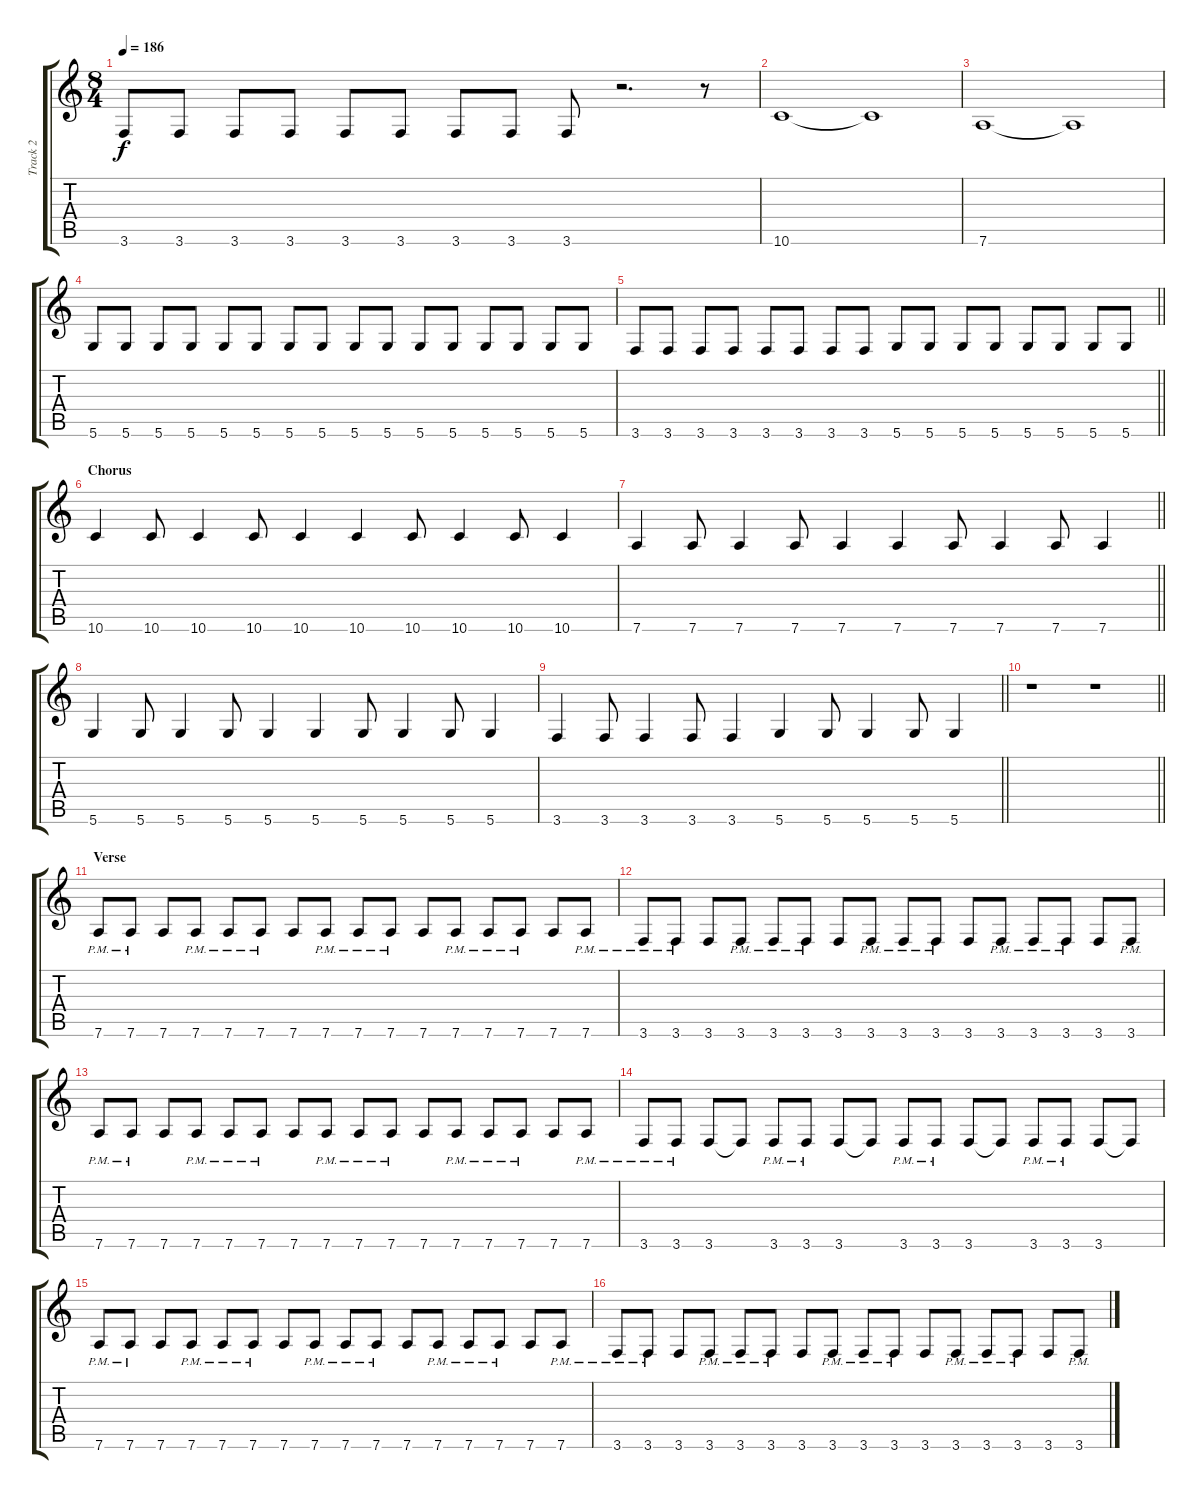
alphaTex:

\track ("Track 2" "Track 2") {instrument electricbasspick}
\staff {score tabs}
\tuning (E4 B3 G3 D3 A2 D2) {hide}
\ts (8 4)
\tempo 186
\clef g2
\ks c
3.6.8{dy f} 3.6.8 3.6.8 3.6.8 3.6.8 3.6.8 3.6.8 3.6.8 3.6.8 r.2{d} r.8 |
10.6.1 10.6{t}.1 |
7.6.1 7.6{t}.1 |
5.6.8 5.6.8 5.6.8 5.6.8 5.6.8 5.6.8 5.6.8 5.6.8 5.6.8 5.6.8 5.6.8 5.6.8 5.6.8 5.6.8 5.6.8 5.6.8 |
\barLineRight lightlight
3.6.8 3.6.8 3.6.8 3.6.8 3.6.8 3.6.8 3.6.8 3.6.8 5.6.8 5.6.8 5.6.8 5.6.8 5.6.8 5.6.8 5.6.8 5.6.8 |
\section ("" "Chorus")
10.6.4 10.6.8 10.6.4 10.6.8 10.6.4 10.6.4 10.6.8 10.6.4 10.6.8 10.6.4 |
\barLineRight lightlight
7.6.4 7.6.8 7.6.4 7.6.8 7.6.4 7.6.4 7.6.8 7.6.4 7.6.8 7.6.4 |
5.6.4 5.6.8 5.6.4 5.6.8 5.6.4 5.6.4 5.6.8 5.6.4 5.6.8 5.6.4 |
\barLineRight lightlight
3.6.4 3.6.8 3.6.4 3.6.8 3.6.4 5.6.4 5.6.8 5.6.4 5.6.8 5.6.4 |
\barLineRight lightlight
r.1 r.1 |
\section ("" "Verse")
7.6{pm}.8 7.6{pm}.8 7.6.8 7.6{pm}.8 7.6{pm}.8 7.6{pm}.8 7.6.8 7.6{pm}.8 7.6{pm}.8 7.6{pm}.8 7.6.8 7.6{pm}.8 7.6{pm}.8 7.6{pm}.8 7.6.8 7.6{pm}.8 |
3.6{pm}.8 3.6{pm}.8 3.6.8 3.6{pm}.8 3.6{pm}.8 3.6{pm}.8 3.6.8 3.6{pm}.8 3.6{pm}.8 3.6{pm}.8 3.6.8 3.6{pm}.8 3.6{pm}.8 3.6{pm}.8 3.6.8 3.6{pm}.8 |
7.6{pm}.8 7.6{pm}.8 7.6.8 7.6{pm}.8 7.6{pm}.8 7.6{pm}.8 7.6.8 7.6{pm}.8 7.6{pm}.8 7.6{pm}.8 7.6.8 7.6{pm}.8 7.6{pm}.8 7.6{pm}.8 7.6.8 7.6{pm}.8 |
3.6{pm}.8 3.6{pm}.8 3.6.8 3.6{t}.8 3.6{pm}.8 3.6{pm}.8 3.6.8 3.6{t}.8 3.6{pm}.8 3.6{pm}.8 3.6.8 3.6{t}.8 3.6{pm}.8 3.6{pm}.8 3.6.8 3.6{t}.8 |
7.6{pm}.8 7.6{pm}.8 7.6.8 7.6{pm}.8 7.6{pm}.8 7.6{pm}.8 7.6.8 7.6{pm}.8 7.6{pm}.8 7.6{pm}.8 7.6.8 7.6{pm}.8 7.6{pm}.8 7.6{pm}.8 7.6.8 7.6{pm}.8 |
3.6{pm}.8 3.6{pm}.8 3.6.8 3.6{pm}.8 3.6{pm}.8 3.6{pm}.8 3.6.8 3.6{pm}.8 3.6{pm}.8 3.6{pm}.8 3.6.8 3.6{pm}.8 3.6{pm}.8 3.6{pm}.8 3.6.8 3.6{pm}.8
